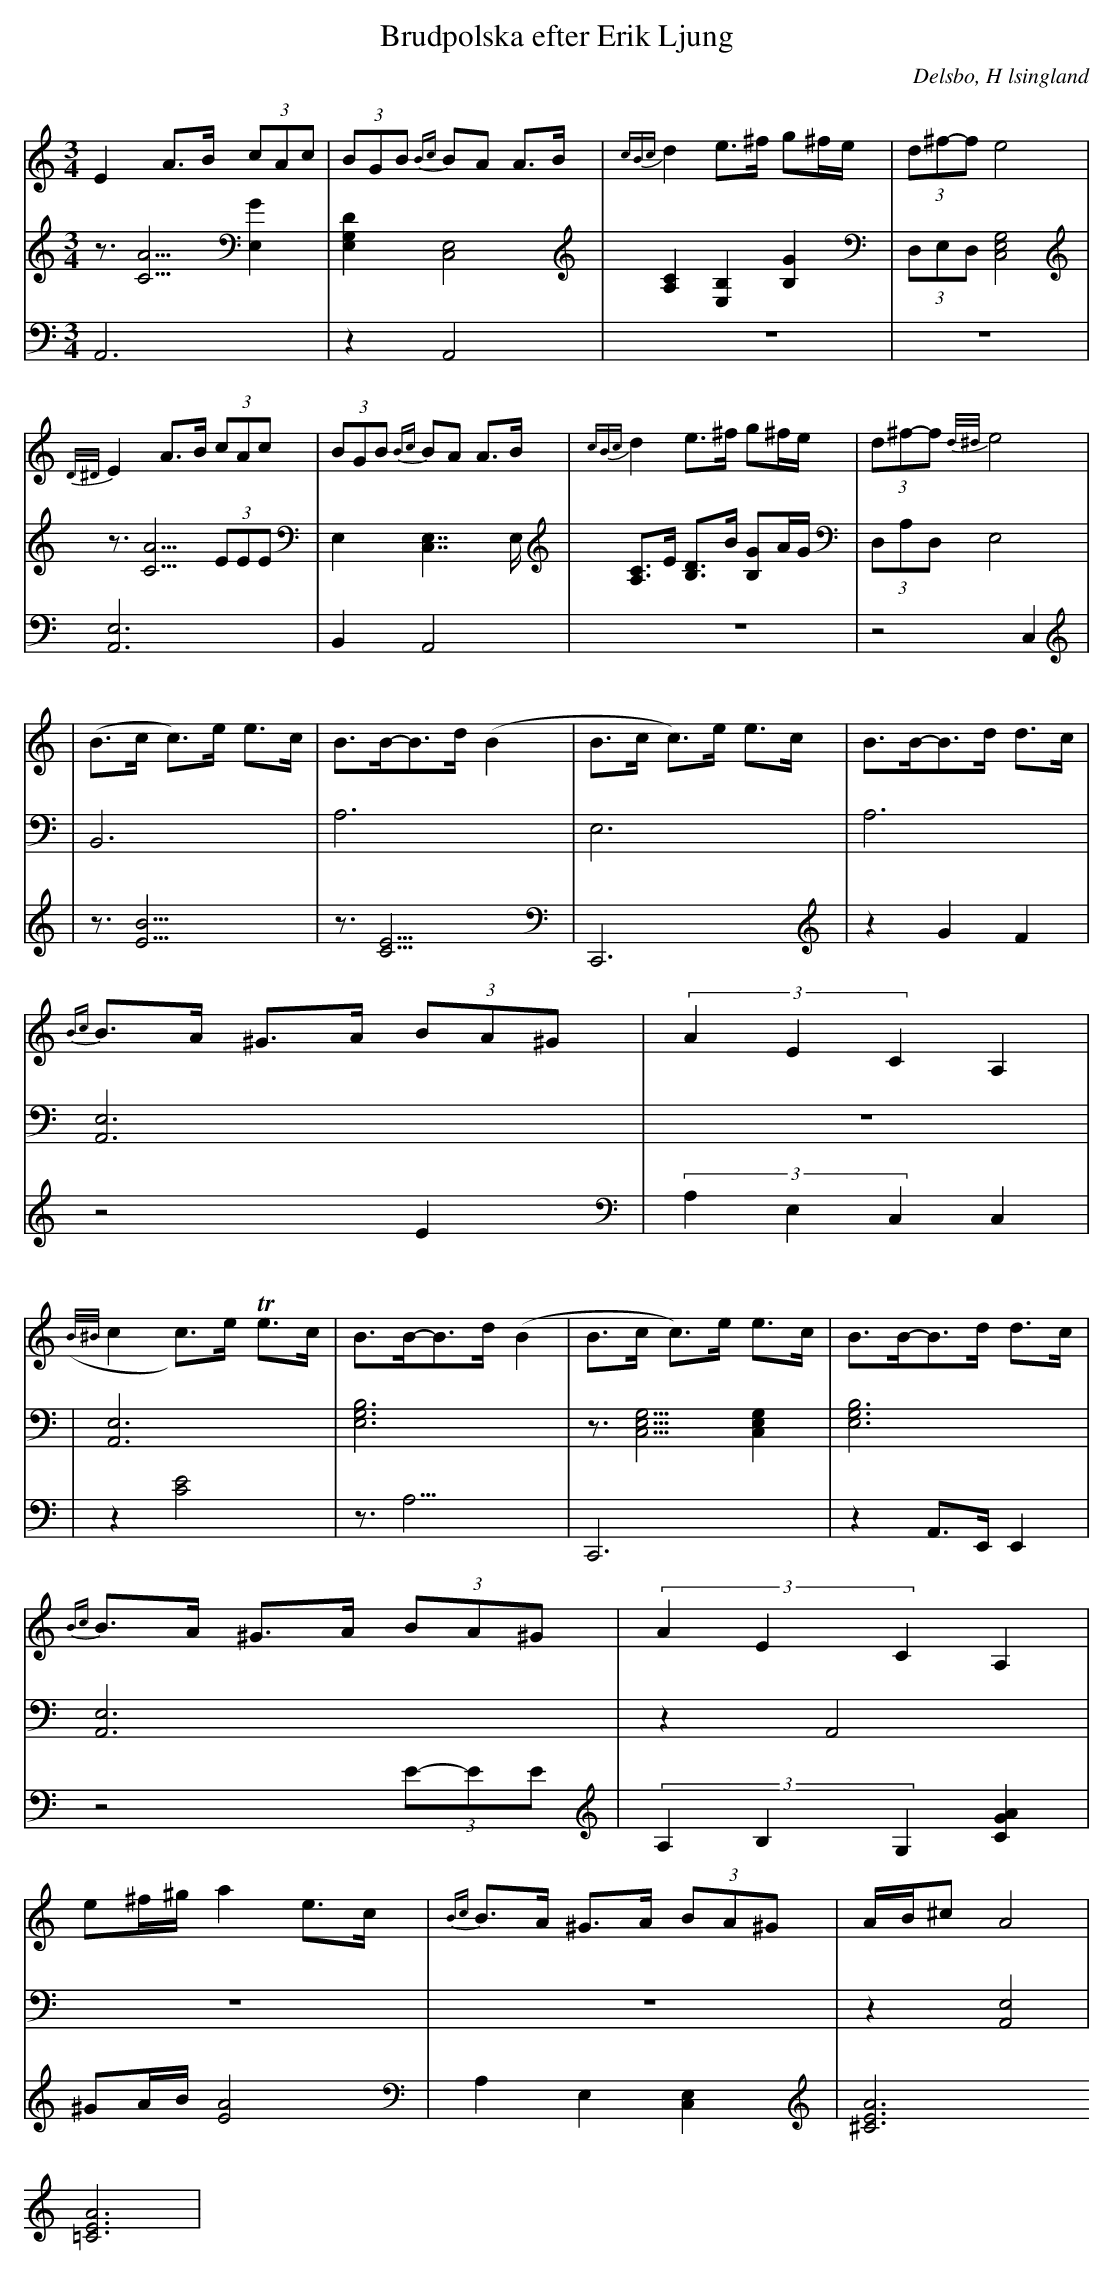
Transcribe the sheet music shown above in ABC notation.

X:1
T: Brudpolska efter Erik Ljung
Q: 105
O: Delsbo, H lsingland
M: 3/4
L: 1/8
K: Am
V:1
V:2
V:3 =Merge
V:1
E2 A>B (3cAc| (3BGB {Bc}BA A>B|{cBc}d2 e>^f g^f/e/|(3d^f-f e4 |
{D/^D/}E2 A>B (3cAc| (3BGB {Bc}BA A>B|{cBc}d2 e>^f g^f/e/|(3d^f-f {d/^d/}e4 |
|(B>c c)>e e>c|B>B-B>d (B2|B>c c)>e e>c|B>B-B>d d>c|
{Bc}B>A ^G>A (3BA^G|(3A2E2C2 A,2|
({B/^B/}c2 c)>e Te>c|B>B-B>d (B2|B>c c)>e e>c|B>B-B>d d>c|
{Bc}B>A ^G>A (3BA^G|(3A2E2C2 A,2|
e^f/^g/ a2 e>c|{Bc}B>A ^G>A (3BA^G|A/B/^c A4|
V:2
z3/2[A5/2C5/2] [E,2G2]|[D2E,2G,2] [C,4E,4]|[A,2C2] [E,2B,2] [B,2G2]|(3D,E,D, [E,4G,4C,4]|
z3/2 [A5/2C5/2] (3EEE|E,2 [C,7/2E,7/2]E,/|[A,C]>E [B,D]>B [B,G]A/G/|(3D,A,D, [E,4]|
|[B,,6]|[A,6]|E,6|A,6|
[A,,6E,6]|z6|
|[A,,6E,6]|[E,6G,6B,6]|z3/2[E,5/2G,5/2C,5/2] [E,2G,2C,2]|[E,6G,6B,6]|
[A,,6E,6]|z2 A,,4|
z6|z6|z2 [A,,4E,4]|
V:3
A,,6|z2 A,,4|z6|z6|
[A,,6E,6]|B,,2 A,,4|z6|z4  C,2|
|z3/2[B9/2E9/2]|z3/2[C9/2E9/2]|C,,6|z2 G2 F2|
z4 E2|(3A,2E,2C,2 [C,2]|
|z2 [C4E4]|z3<A,3|C,,6|z2 A,,>E,, E,,2|
z4 (3E-EE|(3A,2B,2G,2 [G2A2C2]|
^GA/B/ [A4E4]|A,2 E,2 [C,2E,2]|[A6^C6E6] [A6=C6E6]|
